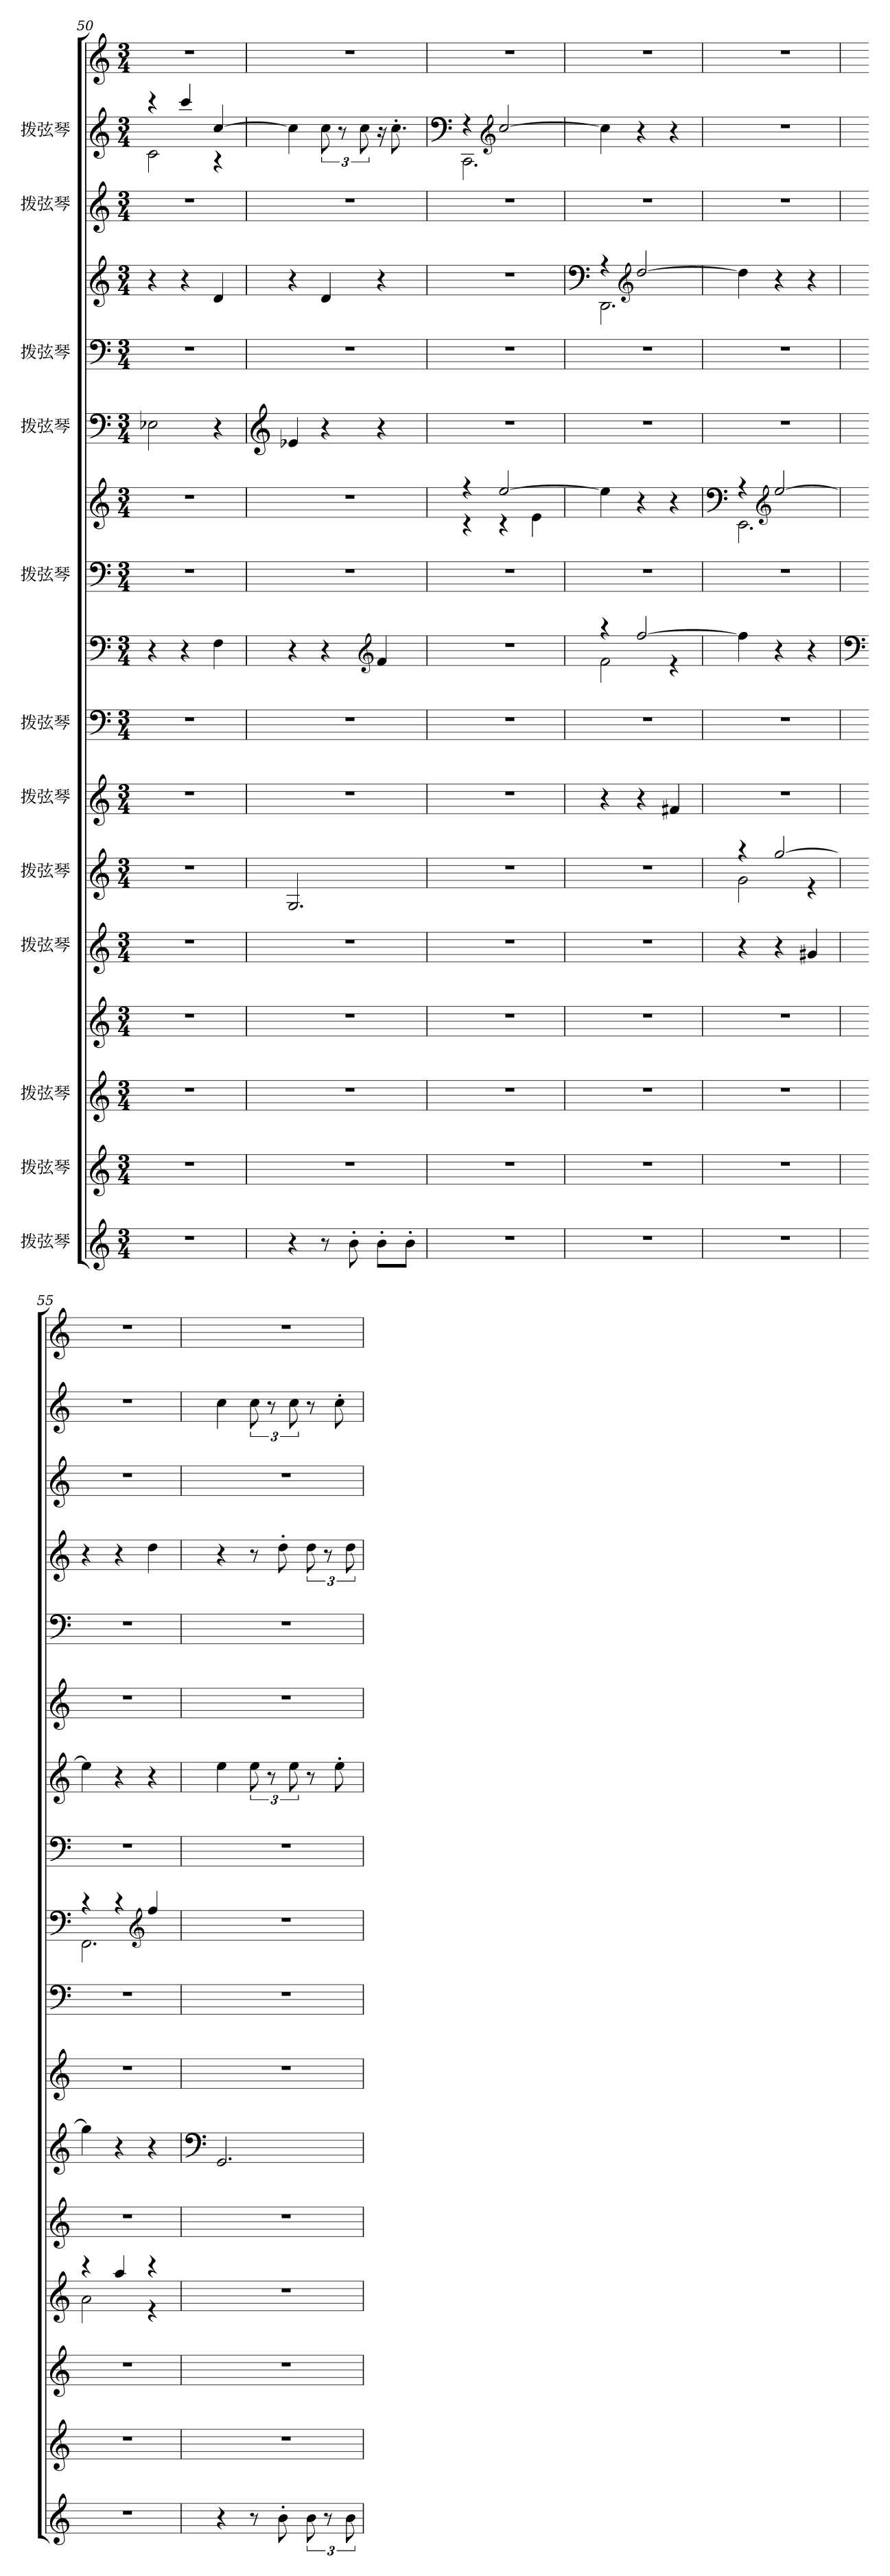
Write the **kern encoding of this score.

**kern	**kern	**kern	**kern	**kern	**kern	**kern	**kern	**kern	**kern	**kern	**kern	**kern	**kern	**kern	**kern	**kern
*part12	*part11	*part10	*part10	*part9	*part8	*part7	*part6	*part6	*part5	*part5	*part4	*part3	*part3	*part2	*part1	*part1
*staff17	*staff16	*staff15	*staff14	*staff13	*staff12	*staff11	*staff10	*staff9	*staff8	*staff7	*staff6	*staff5	*staff4	*staff3	*staff2	*staff1
*I"拨弦琴	*I"拨弦琴	*I"拨弦琴	*	*I"拨弦琴	*I"拨弦琴	*I"拨弦琴	*I"拨弦琴	*	*I"拨弦琴	*	*I"拨弦琴	*I"拨弦琴	*	*I"拨弦琴	*I"拨弦琴	*
*clefG2	*clefG2	*clefG2	*clefG2	*clefG2	*clefG2	*clefG2	*clefF4	*clefF4	*clefF4	*clefG2	*clefF4	*clefF4	*clefG2	*clefG2	*clefG2	*clefG2
*k[]	*k[]	*k[]	*k[]	*k[]	*k[]	*k[]	*k[]	*k[]	*k[]	*k[]	*k[]	*k[]	*k[]	*k[]	*k[]	*k[]
*M3/4	*M3/4	*M3/4	*M3/4	*M3/4	*M3/4	*M3/4	*M3/4	*M3/4	*M3/4	*M3/4	*M3/4	*M3/4	*M3/4	*M3/4	*M3/4	*M3/4
=50	=50	=50	=50	=50	=50	=50	=50	=50	=50	=50	=50	=50	=50	=50	=50	=50
*	*	*	*	*	*	*	*	*	*	*	*	*	*	*	*^	*
2.r	2.r	2.r	2.r	2.r	2.r	2.r	2.r	4r	2.r	2.r	2E-X\	2.r	4r	2.r	4r	2c\	2.r
.	.	.	.	.	.	.	.	4r	.	.	.	.	4r	.	4ccc/	.	.
.	.	.	.	.	.	.	.	4F\	.	.	4r	.	4d/	.	[4cc/	4r	.
*	*	*	*	*	*	*	*	*	*	*	*	*	*	*	*v	*v	*
=51	=51	=51	=51	=51	=51	=51	=51	=51	=51	=51	=51	=51	=51	=51	=51	=51
*	*	*	*	*	*	*	*	*	*	*	*clefG2	*	*	*	*	*
4r	2.r	2.r	2.r	2.r	2.G/	2.r	2.r	4r	2.r	2.r	4e-X/	2.r	4r	2.r	4cc\]	2.r
8r	.	.	.	.	.	.	.	4r	.	.	4r	.	4d/	.	12cc\	.
.	.	.	.	.	.	.	.	.	.	.	.	.	.	.	12r	.
8b'\	.	.	.	.	.	.	.	.	.	.	.	.	.	.	.	.
.	.	.	.	.	.	.	.	.	.	.	.	.	.	.	12cc\	.
*	*	*	*	*	*	*	*	*clefG2	*	*	*	*	*	*	*	*
8b'\L	.	.	.	.	.	.	.	4f/	.	.	4r	.	4r	.	16r	.
.	.	.	.	.	.	.	.	.	.	.	.	.	.	.	8.cc'\	.
8b'\J	.	.	.	.	.	.	.	.	.	.	.	.	.	.	.	.
=52	=52	=52	=52	=52	=52	=52	=52	=52	=52	=52	=52	=52	=52	=52	=52	=52
*	*	*	*	*	*	*	*	*	*	*	*	*	*	*	*clefF4	*
*	*	*	*	*	*	*	*	*	*	*^	*	*	*	*	*^	*
2.r	2.r	2.r	2.r	2.r	2.r	2.r	2.r	2.r	2.r	4r	4r	2.r	2.r	2.r	2.r	4r	2.CC\	2.r
*	*	*	*	*	*	*	*	*	*	*	*	*	*	*	*	*clefG2	*	*
.	.	.	.	.	.	.	.	.	.	[2ee/	4r	.	.	.	.	[2cc/	.	.
.	.	.	.	.	.	.	.	.	.	.	4e\	.	.	.	.	.	.	.
*	*	*	*	*	*	*	*	*	*	*v	*v	*	*	*	*	*v	*v	*
=53	=53	=53	=53	=53	=53	=53	=53	=53	=53	=53	=53	=53	=53	=53	=53	=53
*	*	*	*	*	*	*	*	*	*	*	*	*	*clefF4	*	*	*
*	*	*	*	*	*	*	*	*^	*	*	*	*	*^	*	*	*
2.r	2.r	2.r	2.r	2.r	2.r	4r	2.r	4r	2f\	2.r	4ee\]	2.r	2.r	4r	2.DD\	2.r	4cc\]	2.r
*	*	*	*	*	*	*	*	*	*	*	*	*	*	*clefG2	*	*	*	*
.	.	.	.	.	.	4r	.	[2ff/	.	.	4r	.	.	[2dd/	.	.	4r	.
.	.	.	.	.	.	4f#X/	.	.	4r	.	4r	.	.	.	.	.	4r	.
*	*	*	*	*	*	*	*	*v	*v	*	*	*	*	*v	*v	*	*	*
!!LO:PB:g=z
=54	=54	=54	=54	=54	=54	=54	=54	=54	=54	=54	=54	=54	=54	=54	=54	=54
*	*	*	*	*	*	*	*	*	*	*clefF4	*	*	*	*	*	*
*	*	*	*	*	*^	*	*	*	*	*^	*	*	*	*	*	*
2.r	2.r	2.r	2.r	4r	4r	2g\	2.r	2.r	4ff\]	2.r	4r	2.EE\	2.r	2.r	4dd\]	2.r	2.r	2.r
*	*	*	*	*	*	*	*	*	*	*	*clefG2	*	*	*	*	*	*	*
.	.	.	.	4r	[2gg/	.	.	.	4r	.	[2ee/	.	.	.	4r	.	.	.
.	.	.	.	4g#X/	.	4r	.	.	4r	.	.	.	.	.	4r	.	.	.
*	*	*	*	*	*v	*v	*	*	*	*	*v	*v	*	*	*	*	*	*
=55	=55	=55	=55	=55	=55	=55	=55	=55	=55	=55	=55	=55	=55	=55	=55	=55
*	*	*	*	*	*	*	*	*clefF4	*	*	*	*	*	*	*	*
*	*	*	*^	*	*	*	*	*^	*	*	*	*	*	*	*	*
2.r	2.r	2.r	4r	2a\	2.r	4gg\]	2.r	2.r	4r	2.FF\	2.r	4ee\]	2.r	2.r	4r	2.r	2.r	2.r
.	.	.	4aa/	.	.	4r	.	.	4r	.	.	4r	.	.	4r	.	.	.
*	*	*	*	*	*	*	*	*	*clefG2	*	*	*	*	*	*	*	*	*
.	.	.	4r	4r	.	4r	.	.	4ff/	.	.	4r	.	.	4dd\	.	.	.
*	*	*	*v	*v	*	*	*	*	*v	*v	*	*	*	*	*	*	*	*
=56	=56	=56	=56	=56	=56	=56	=56	=56	=56	=56	=56	=56	=56	=56	=56	=56
*	*	*	*	*	*clefF4	*	*	*	*	*	*	*	*	*	*	*
4r	2.r	2.r	2.r	2.r	2.GG/	2.r	2.r	2.r	2.r	4ee\	2.r	2.r	4r	2.r	4cc\	2.r
8r	.	.	.	.	.	.	.	.	.	12ee\	.	.	8r	.	12cc\	.
.	.	.	.	.	.	.	.	.	.	12r	.	.	.	.	12r	.
8b'\	.	.	.	.	.	.	.	.	.	.	.	.	8dd'\	.	.	.
.	.	.	.	.	.	.	.	.	.	12ee\	.	.	.	.	12cc\	.
12b\	.	.	.	.	.	.	.	.	.	8r	.	.	12dd\	.	8r	.
12r	.	.	.	.	.	.	.	.	.	.	.	.	12r	.	.	.
.	.	.	.	.	.	.	.	.	.	8ee'\	.	.	.	.	8cc'\	.
12b\	.	.	.	.	.	.	.	.	.	.	.	.	12dd\	.	.	.
=	=	=	=	=	=	=	=	=	=	=	=	=	=	=	=	=
*-	*-	*-	*-	*-	*-	*-	*-	*-	*-	*-	*-	*-	*-	*-	*-	*-
